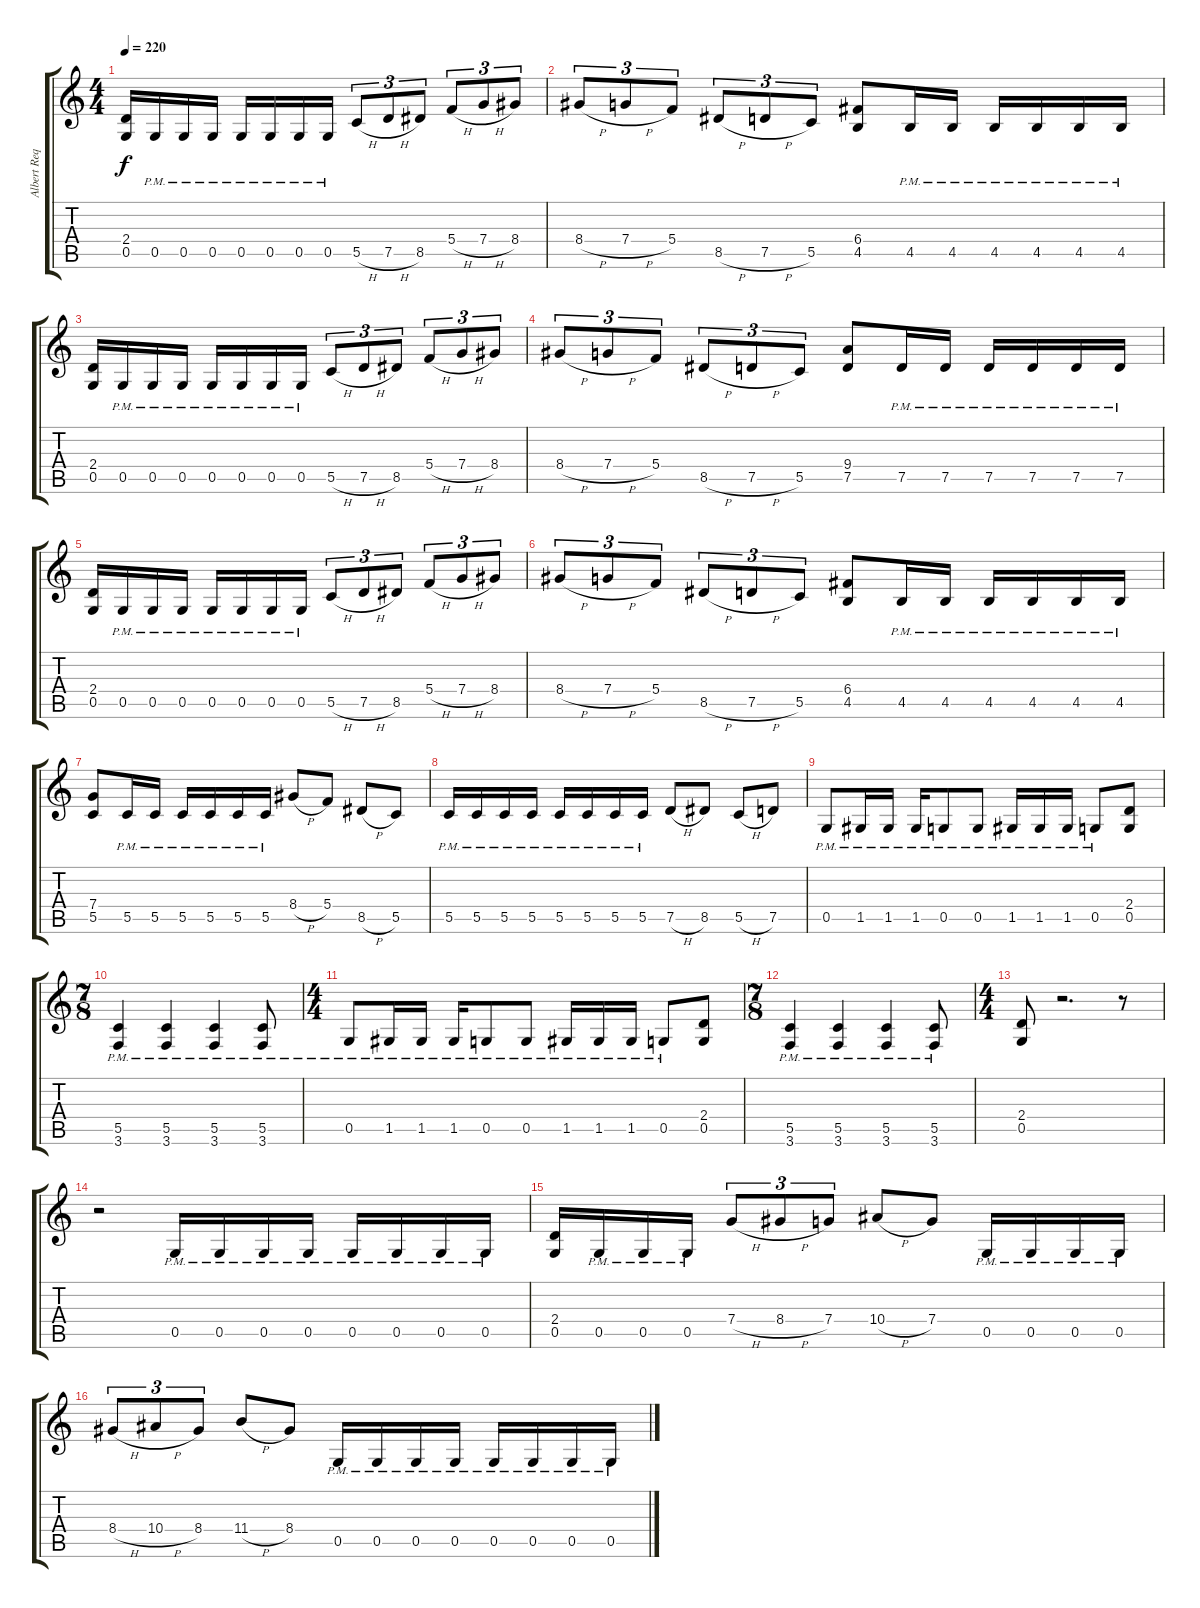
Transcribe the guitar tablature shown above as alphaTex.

\track ("Albert Requena" "Albert Req") {instrument distortionguitar}
\staff {score tabs}
\tuning (D4 A3 F3 C3 G2 D2) {hide}
\ts (4 4)
\tempo 220
\clef g2
\ks c
(2.4 0.5).16{dy f} 0.5{pm}.16 0.5{pm}.16 0.5{pm}.16 0.5{pm}.16 0.5{pm}.16 0.5{pm}.16 0.5{pm}.16 5.5{h}.8{tu (3 2)} 7.5{h}.8{tu (3 2)} 8.5.8{tu (3 2)} 5.4{h}.8{tu (3 2)} 7.4{h}.8{tu (3 2)} 8.4.8{tu (3 2)} |
8.4{h}.8{tu (3 2)} 7.4{h}.8{tu (3 2)} 5.4.8{tu (3 2)} 8.5{h}.8{tu (3 2)} 7.5{h}.8{tu (3 2)} 5.5.8{tu (3 2)} (6.4 4.5).8 4.5{pm}.16 4.5{pm}.16 4.5{pm}.16 4.5{pm}.16 4.5{pm}.16 4.5{pm}.16 |
(2.4 0.5).16 0.5{pm}.16 0.5{pm}.16 0.5{pm}.16 0.5{pm}.16 0.5{pm}.16 0.5{pm}.16 0.5{pm}.16 5.5{h}.8{tu (3 2)} 7.5{h}.8{tu (3 2)} 8.5.8{tu (3 2)} 5.4{h}.8{tu (3 2)} 7.4{h}.8{tu (3 2)} 8.4.8{tu (3 2)} |
8.4{h}.8{tu (3 2)} 7.4{h}.8{tu (3 2)} 5.4.8{tu (3 2)} 8.5{h}.8{tu (3 2)} 7.5{h}.8{tu (3 2)} 5.5.8{tu (3 2)} (9.4 7.5).8 7.5{pm}.16 7.5{pm}.16 7.5{pm}.16 7.5{pm}.16 7.5{pm}.16 7.5{pm}.16 |
(2.4 0.5).16 0.5{pm}.16 0.5{pm}.16 0.5{pm}.16 0.5{pm}.16 0.5{pm}.16 0.5{pm}.16 0.5{pm}.16 5.5{h}.8{tu (3 2)} 7.5{h}.8{tu (3 2)} 8.5.8{tu (3 2)} 5.4{h}.8{tu (3 2)} 7.4{h}.8{tu (3 2)} 8.4.8{tu (3 2)} |
8.4{h}.8{tu (3 2)} 7.4{h}.8{tu (3 2)} 5.4.8{tu (3 2)} 8.5{h}.8{tu (3 2)} 7.5{h}.8{tu (3 2)} 5.5.8{tu (3 2)} (6.4 4.5).8 4.5{pm}.16 4.5{pm}.16 4.5{pm}.16 4.5{pm}.16 4.5{pm}.16 4.5{pm}.16 |
(7.4 5.5).8 5.5{pm}.16 5.5{pm}.16 5.5{pm}.16 5.5{pm}.16 5.5{pm}.16 5.5{pm}.16 8.4{h}.8 5.4.8 8.5{h}.8 5.5.8 |
5.5{pm}.16 5.5{pm}.16 5.5{pm}.16 5.5{pm}.16 5.5{pm}.16 5.5{pm}.16 5.5{pm}.16 5.5{pm}.16 7.5{h}.8 8.5.8 5.5{h}.8 7.5.8 |
0.5{pm}.8 1.5{pm}.16 1.5{pm}.16 1.5{pm}.16 0.5{pm}.8 0.5{pm}.8 1.5{pm}.16 1.5{pm}.16 1.5{pm}.16 0.5{pm}.8 (2.4 0.5).8 |
\ts (7 8)
(5.5{pm} 3.6{pm}).4 (5.5{pm} 3.6{pm}).4 (5.5{pm} 3.6{pm}).4 (5.5{pm} 3.6{pm}).8 |
\ts (4 4)
0.5{pm}.8 1.5{pm}.16 1.5{pm}.16 1.5{pm}.16 0.5{pm}.8 0.5{pm}.8 1.5{pm}.16 1.5{pm}.16 1.5{pm}.16 0.5{pm}.8 (2.4 0.5).8 |
\ts (7 8)
(5.5{pm} 3.6{pm}).4 (5.5{pm} 3.6{pm}).4 (5.5{pm} 3.6{pm}).4 (5.5{pm} 3.6{pm}).8 |
\ts (4 4)
(2.4 0.5).8 r.2{d} r.8 |
r.2 0.5{pm}.16 0.5{pm}.16 0.5{pm}.16 0.5{pm}.16 0.5{pm}.16 0.5{pm}.16 0.5{pm}.16 0.5{pm}.16 |
(2.4 0.5).16 0.5{pm}.16 0.5{pm}.16 0.5{pm}.16 7.4{h}.8{tu (3 2)} 8.4{h}.8{tu (3 2)} 7.4.8{tu (3 2)} 10.4{h}.8 7.4.8 0.5{pm}.16 0.5{pm}.16 0.5{pm}.16 0.5{pm}.16 |
8.4{h}.8{tu (3 2)} 10.4{h}.8{tu (3 2)} 8.4.8{tu (3 2)} 11.4{h}.8 8.4.8 0.5{pm}.16 0.5{pm}.16 0.5{pm}.16 0.5{pm}.16 0.5{pm}.16 0.5{pm}.16 0.5{pm}.16 0.5{pm}.16
